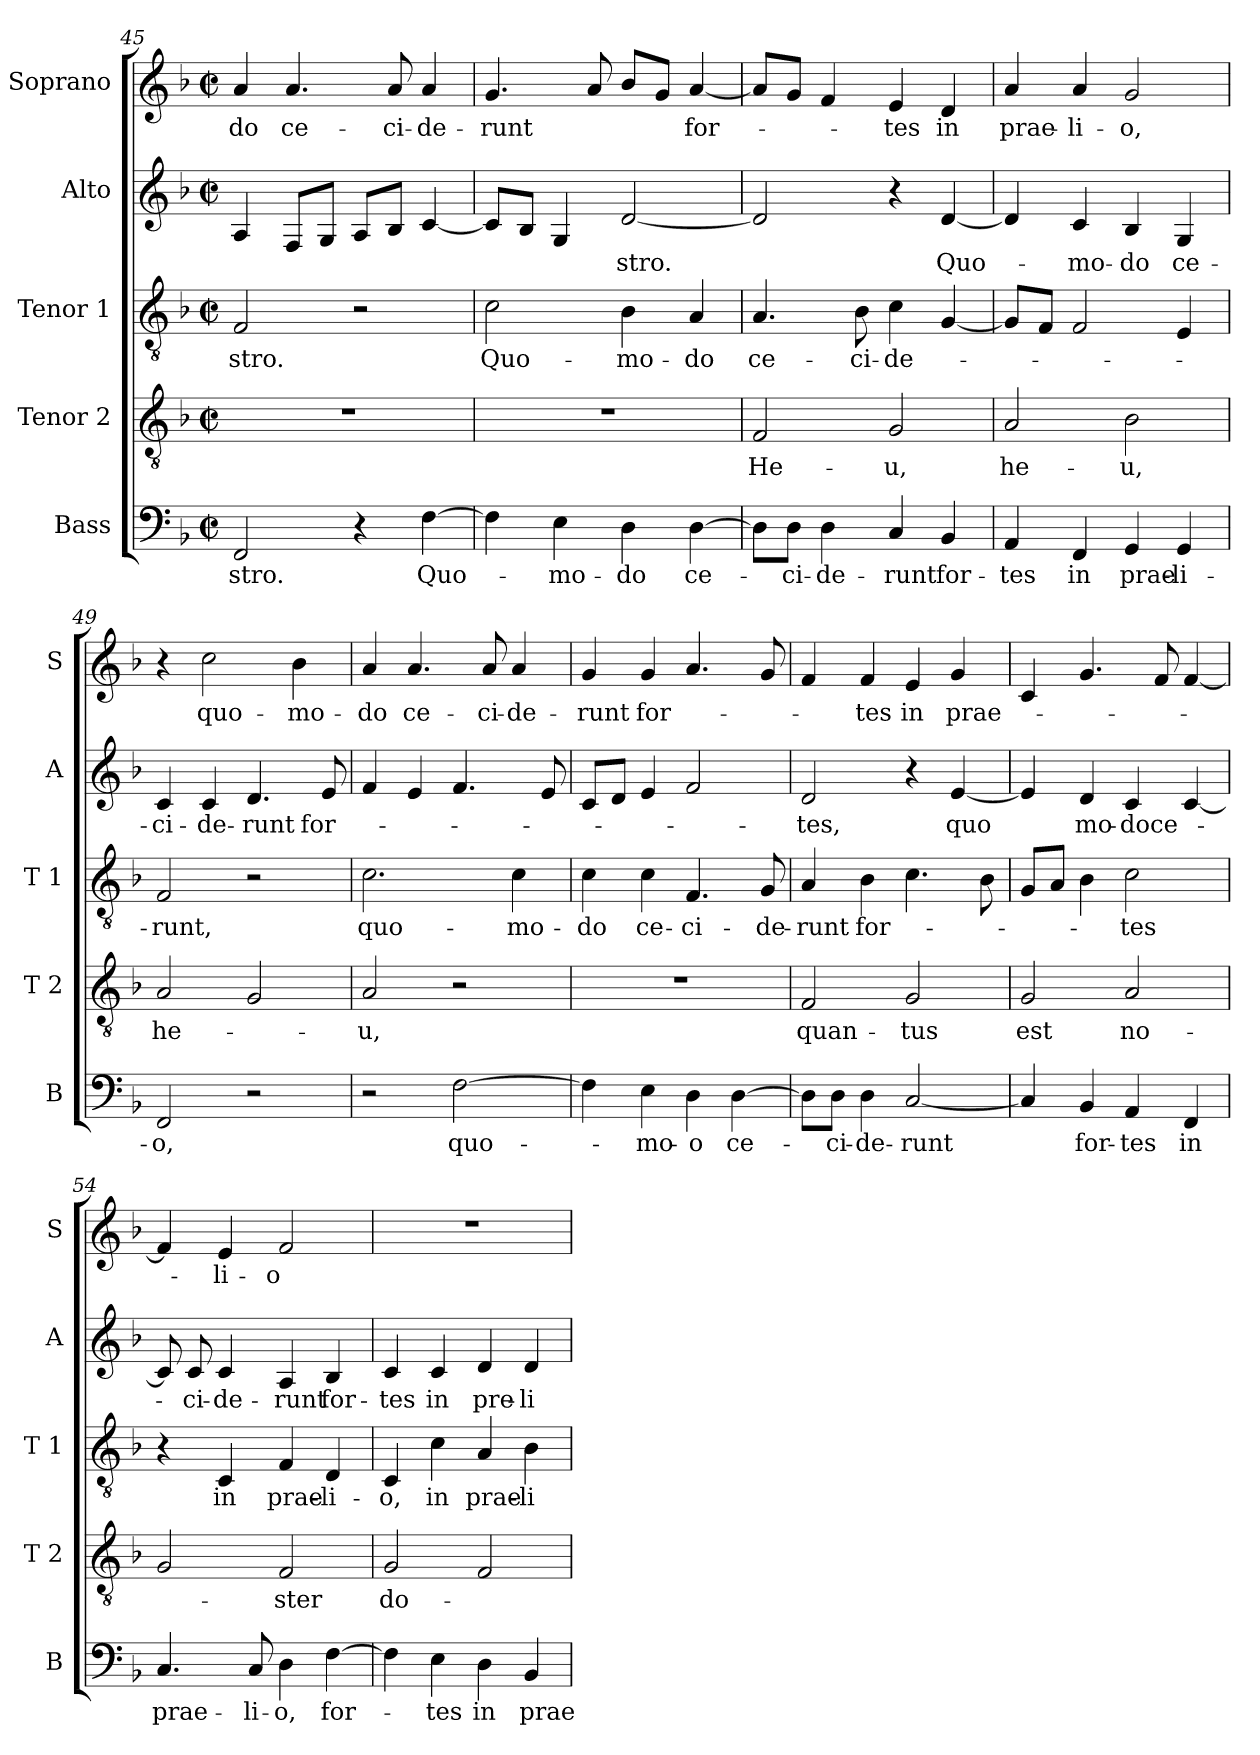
**kern	**text	**kern	**text	**kern	**text	**kern	**text	**kern	**text
*part5	*part5	*part4	*part4	*part3	*part3	*part2	*part2	*part1	*part1
*staff5	*staff5	*staff4	*staff4	*staff3	*staff3	*staff2	*staff2	*staff1	*staff1
*I"Bass	*	*I"Tenor 2	*	*I"Tenor 1	*	*I"Alto	*	*I"Soprano	*
*I'B	*	*I'T 2	*	*I'T 1	*	*I'A	*	*I'S	*
*clefF4	*	*clefGv2	*	*clefGv2	*	*clefG2	*	*clefG2	*
*k[b-]	*	*k[b-]	*	*k[b-]	*	*k[b-]	*	*k[b-]	*
*F:	*	*F:	*	*F:	*	*F:	*	*F:	*
*M2/2	*	*M2/2	*	*M2/2	*	*M2/2	*	*M2/2	*
*met(c|)	*	*met(c|)	*	*met(c|)	*	*met(c|)	*	*met(c|)	*
=45	=45	=45	=45	=45	=45	=45	=45	=45	=45
2FF/	-stro.	1r	.	2F/	-stro.	4A/	.	4a/	-do
.	.	.	.	.	.	8F/L	.	4.a/	ce-
.	.	.	.	.	.	8G/J	.	.	.
4r	.	.	.	2r	.	8A/L	.	.	.
.	.	.	.	.	.	8B-/J	.	8a/	-ci-
[4F\	Quo-	.	.	.	.	[4c/	.	4a/	-de-
=46	=46	=46	=46	=46	=46	=46	=46	=46	=46
4F\]	.	1r	.	2c\	Quo-	8c/L]	.	4.g/	-runt
.	.	.	.	.	.	8B-/J	.	.	.
4E\	-mo-	.	.	.	.	4G/	.	.	.
.	.	.	.	.	.	.	.	8a/	.
4D\	-do	.	.	4B-\	-mo-	[2d/	-stro.	8b-/L	.
.	.	.	.	.	.	.	.	8g/J	.
[4D\	ce-	.	.	4A/	-do	.	.	[4a/	for-
=47	=47	=47	=47	=47	=47	=47	=47	=47	=47
8D\L]	.	2F/	He-	4.A/	ce-	2d/]	.	8a/L]	.
8D\J	-ci-	.	.	.	.	.	.	8g/J	.
4D\	-de-	.	.	.	.	.	.	4f/	.
.	.	.	.	8B-\	-ci-	.	.	.	.
4C/	-runt	2G/	-u,	4c\	-de-	4r	.	4e/	-tes
4BB-/	for-	.	.	[4G/	.	[4d/	Quo-	4d/	in
=48	=48	=48	=48	=48	=48	=48	=48	=48	=48
4AA/	-tes	2A/	he-	8G/L]	.	4d/]	.	4a/	prae-
.	.	.	.	8F/J	.	.	.	.	.
4FF/	in	.	.	2F/	.	4c/	-mo-	4a/	-li-
4GG/	prae-	2B-\	-u,	.	.	4B-/	-do	2g/	-o,
4GG/	-li-	.	.	4E/	.	4G/	ce-	.	.
!!LO:PB:g=z
=49	=49	=49	=49	=49	=49	=49	=49	=49	=49
2FF/	-o,	2A/	he-	2F/	-runt,	4c/	-ci-	4r	.
.	.	.	.	.	.	4c/	-de-	2cc\	quo-
2r	.	2G/	.	2r	.	4.d/	-runt	.	.
.	.	.	.	.	.	.	.	4b-\	-mo-
.	.	.	.	.	.	8e/	for-	.	.
=50	=50	=50	=50	=50	=50	=50	=50	=50	=50
2r	.	2A/	-u,	2.c\	quo-	4f/	.	4a/	-do
.	.	.	.	.	.	4e/	.	4.a/	ce-
[2F\	quo-	2r	.	.	.	4.f/	.	.	.
.	.	.	.	.	.	.	.	8a/	-ci-
.	.	.	.	4c\	-mo-	.	.	4a/	-de-
.	.	.	.	.	.	8e/	.	.	.
=51	=51	=51	=51	=51	=51	=51	=51	=51	=51
4F\]	.	1r	.	4c\	-do	8c/L	.	4g/	-runt
.	.	.	.	.	.	8d/J	.	.	.
4E\	-mo-	.	.	4c\	ce-	4e/	.	4g/	for-
4D\	-o	.	.	4.F/	-ci-	2f/	.	4.a/	.
[4D\	ce-	.	.	.	.	.	.	.	.
.	.	.	.	8G/	-de-	.	.	8g/	.
=52	=52	=52	=52	=52	=52	=52	=52	=52	=52
8D\L]	.	2F/	quan-	4A/	-runt	2d/	-tes,	4f/	.
8D\J	-ci-	.	.	.	.	.	.	.	.
4D\	-de-	.	.	4B-\	for-	.	.	4f/	-tes
[2C/	-runt	2G/	-tus	4.c\	.	4r	.	4e/	in
.	.	.	.	.	.	[4e/	quo	4g/	prae-
.	.	.	.	8B-\	.	.	.	.	.
=53	=53	=53	=53	=53	=53	=53	=53	=53	=53
4C/]	.	2G/	est	8G/L	.	4e/]	.	4c/	.
.	.	.	.	8A/J	.	.	.	.	.
4BB-/	for-	.	.	4B-\	.	4d/	mo-	4.g/	.
4AA/	-tes	2A/	no-	2c\	-tes	4c/	-doce-	.	.
.	.	.	.	.	.	.	.	8f/	.
4FF/	in	.	.	.	.	[4c/	.	[4f/	.
=54	=54	=54	=54	=54	=54	=54	=54	=54	=54
4.C/	prae-	2G/	.	4r	.	8c/]	.	4f/]	.
.	.	.	.	.	.	8c/	-ci-	.	.
.	.	.	.	4C/	in	4c/	-de-	4e/	-li-
8C/	-li-	.	.	.	.	.	.	.	.
4D\	-o,	2F/	-ster	4F/	prae-	4A/	-runt	2f/	-o
[4F\	for-	.	.	4D/	-li-	4B-/	for-	.	.
!!LO:LB:g=z
=55	=55	=55	=55	=55	=55	=55	=55	=55	=55
4F\]	.	2G/	do-	4C/	-o,	4c/	-tes	1r	.
4E\	-tes	.	.	4c\	in	4c/	in	.	.
4D\	in	2F/	.	4A/	prae-	4d/	pre-	.	.
4BB-/	prae-	.	.	4B-\	-li-	4d/	-li-	.	.
=	=	=	=	=	=	=	=	=	=
*-	*-	*-	*-	*-	*-	*-	*-	*-	*-
